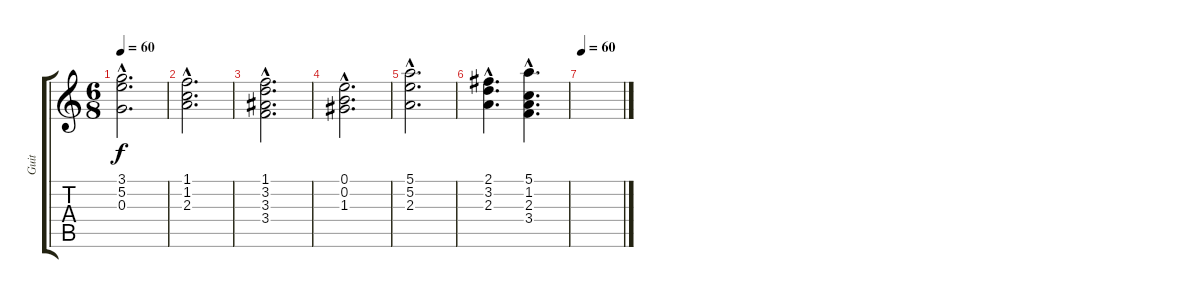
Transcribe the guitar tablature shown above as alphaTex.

\track ("Guit" "Guit") {instrument acousticguitarnylon}
\staff {score tabs}
\tuning (E4 B3 G3 D3 A2 E2) {hide}
\ts (6 8)
\tempo 60
\clef g2
\ks c
(3.1{hac} 5.2{hac} 0.3{hac}).2{d dy f} |
(1.1{hac} 1.2{hac} 2.3{hac}).2{d} |
(1.1{hac} 3.2{hac} 3.3{hac} 3.4{hac}).2{d} |
(0.1{hac} 0.2{hac} 1.3{hac}).2{d} |
(5.1{hac} 5.2{hac} 2.3{hac}).2{d} |
(2.1{hac} 3.2{hac} 2.3{hac}).4{d volume 8} (5.1{hac} 1.2{hac} 2.3{hac} 3.4{hac}).4{d} |
\tempo 60
